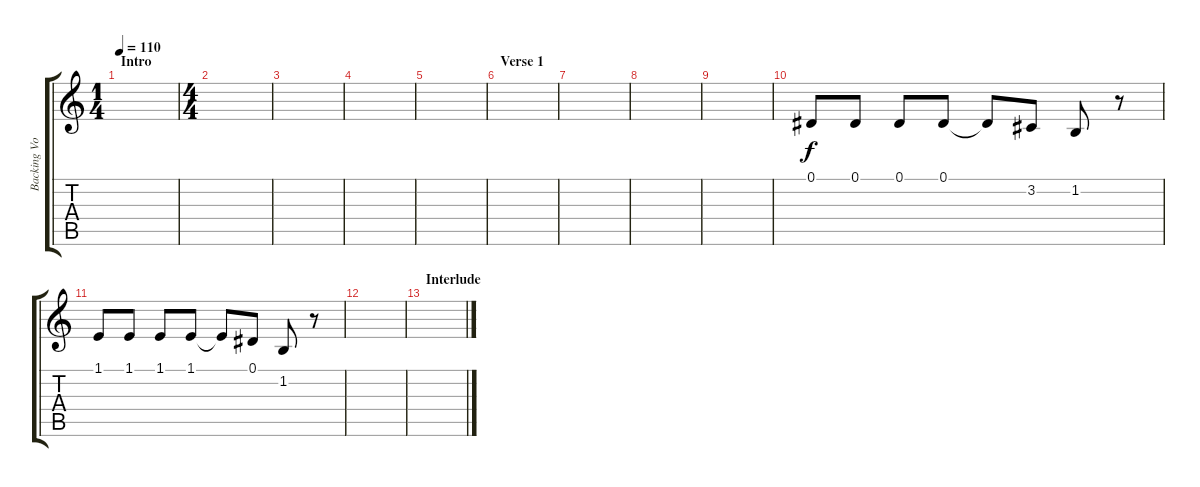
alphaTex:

\track ("Backing Vocals" "Backing Vo") {instrument cello}
\staff {score tabs}
\tuning (Eb4 Bb3 Gb3 Db3 Ab2 Eb2) {hide}
\ts (1 4)
\section ("" "Intro")
\tempo 110
\clef g2
\ks c
|
\ts (4 4)
|
|
|
|
\section ("" "Verse 1")
|
|
|
|
0.1.8 0.1.8 0.1.8 0.1.8 0.1{t}.8 3.2.8 1.2.8 r.8 |
1.1.8 1.1.8 1.1.8 1.1.8 1.1{t}.8 0.1.8 1.2.8 r.8 |
|
\section ("" "Interlude")
